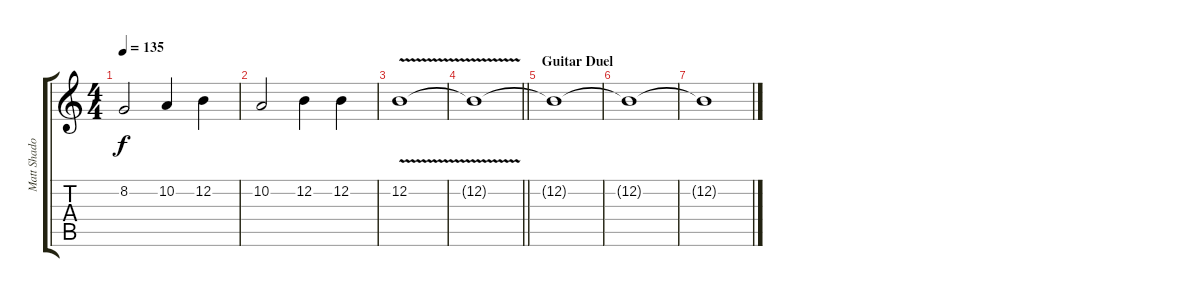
\track ("Matt Shadows" "Matt Shado") {instrument sopranosax}
\staff {score tabs}
\tuning (E4 B3 G3 D3 A2 D2) {hide}
\ts (4 4)
\tempo 135
\clef g2
\ks c
8.2.2{dy f} 10.2.4 12.2.4 |
10.2.2 12.2.4 12.2.4 |
12.2{v}.1 |
\barLineRight lightlight
12.2{t}.1 |
\section ("" "Guitar Duel")
12.2{t}.1{volume 5} |
12.2{t}.1 |
12.2{t}.1
